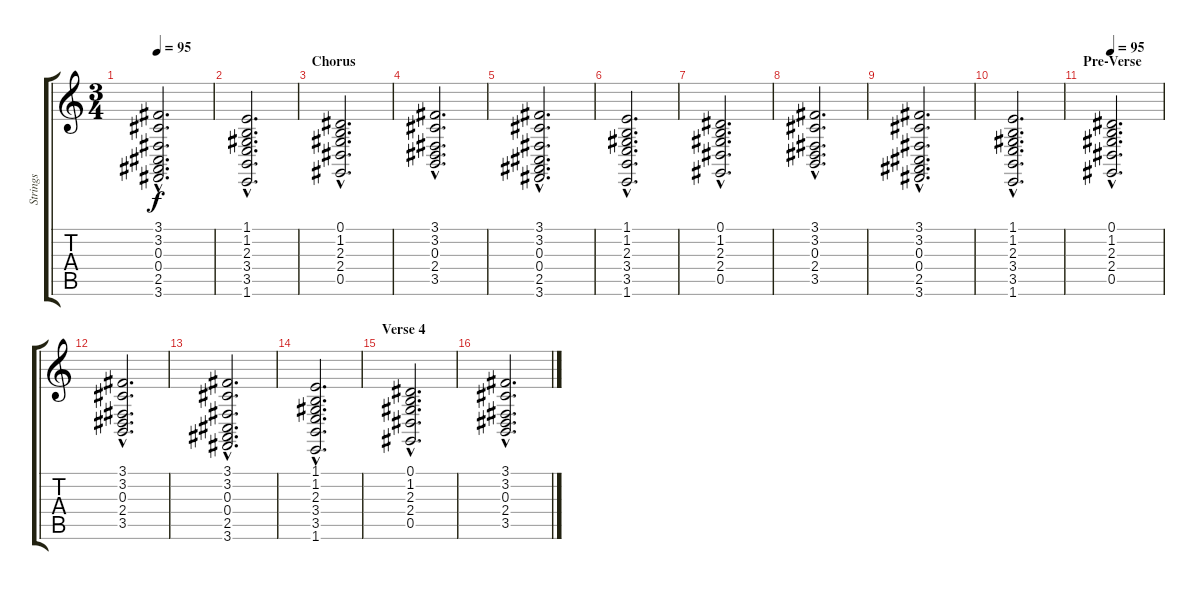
\track ("Strings" "Strings") {instrument stringensemble1}
\staff {score tabs}
\tuning (Eb4 Bb3 Gb3 Db3 Ab2 Eb2) {hide}
\ts (3 4)
\tempo 95
\clef g2
\ks c
(3.1{hac} 3.2{hac} 0.3{hac} 0.4{hac} 2.5{hac} 3.6{hac}).2{d dy f} |
(1.1{hac} 1.2{hac} 2.3{hac} 3.4{hac} 3.5{hac} 1.6{hac}).2{d} |
\section ("" "Chorus")
(0.1{hac} 1.2{hac} 2.3{hac} 2.4{hac} 0.5{hac}).2{d} |
(3.1{hac} 3.2{hac} 0.3{hac} 2.4{hac} 3.5{hac}).2{d} |
(3.1{hac} 3.2{hac} 0.3{hac} 0.4{hac} 2.5{hac} 3.6{hac}).2{d} |
(1.1{hac} 1.2{hac} 2.3{hac} 3.4{hac} 3.5{hac} 1.6{hac}).2{d} |
(0.1{hac} 1.2{hac} 2.3{hac} 2.4{hac} 0.5{hac}).2{d} |
(3.1{hac} 3.2{hac} 0.3{hac} 2.4{hac} 3.5{hac}).2{d} |
(3.1{hac} 3.2{hac} 0.3{hac} 0.4{hac} 2.5{hac} 3.6{hac}).2{d} |
(1.1{hac} 1.2{hac} 2.3{hac} 3.4{hac} 3.5{hac} 1.6{hac}).2{d} |
\section ("" "Pre-Verse")
\tempo 95
(0.1{hac} 1.2{hac} 2.3{hac} 2.4{hac} 0.5{hac}).2{d} |
(3.1{hac} 3.2{hac} 0.3{hac} 2.4{hac} 3.5{hac}).2{d} |
(3.1{hac} 3.2{hac} 0.3{hac} 0.4{hac} 2.5{hac} 3.6{hac}).2{d} |
(1.1{hac} 1.2{hac} 2.3{hac} 3.4{hac} 3.5{hac} 1.6{hac}).2{d} |
\section ("" "Verse 4")
(0.1{hac} 1.2{hac} 2.3{hac} 2.4{hac} 0.5{hac}).2{d} |
(3.1{hac} 3.2{hac} 0.3{hac} 2.4{hac} 3.5{hac}).2{d}
